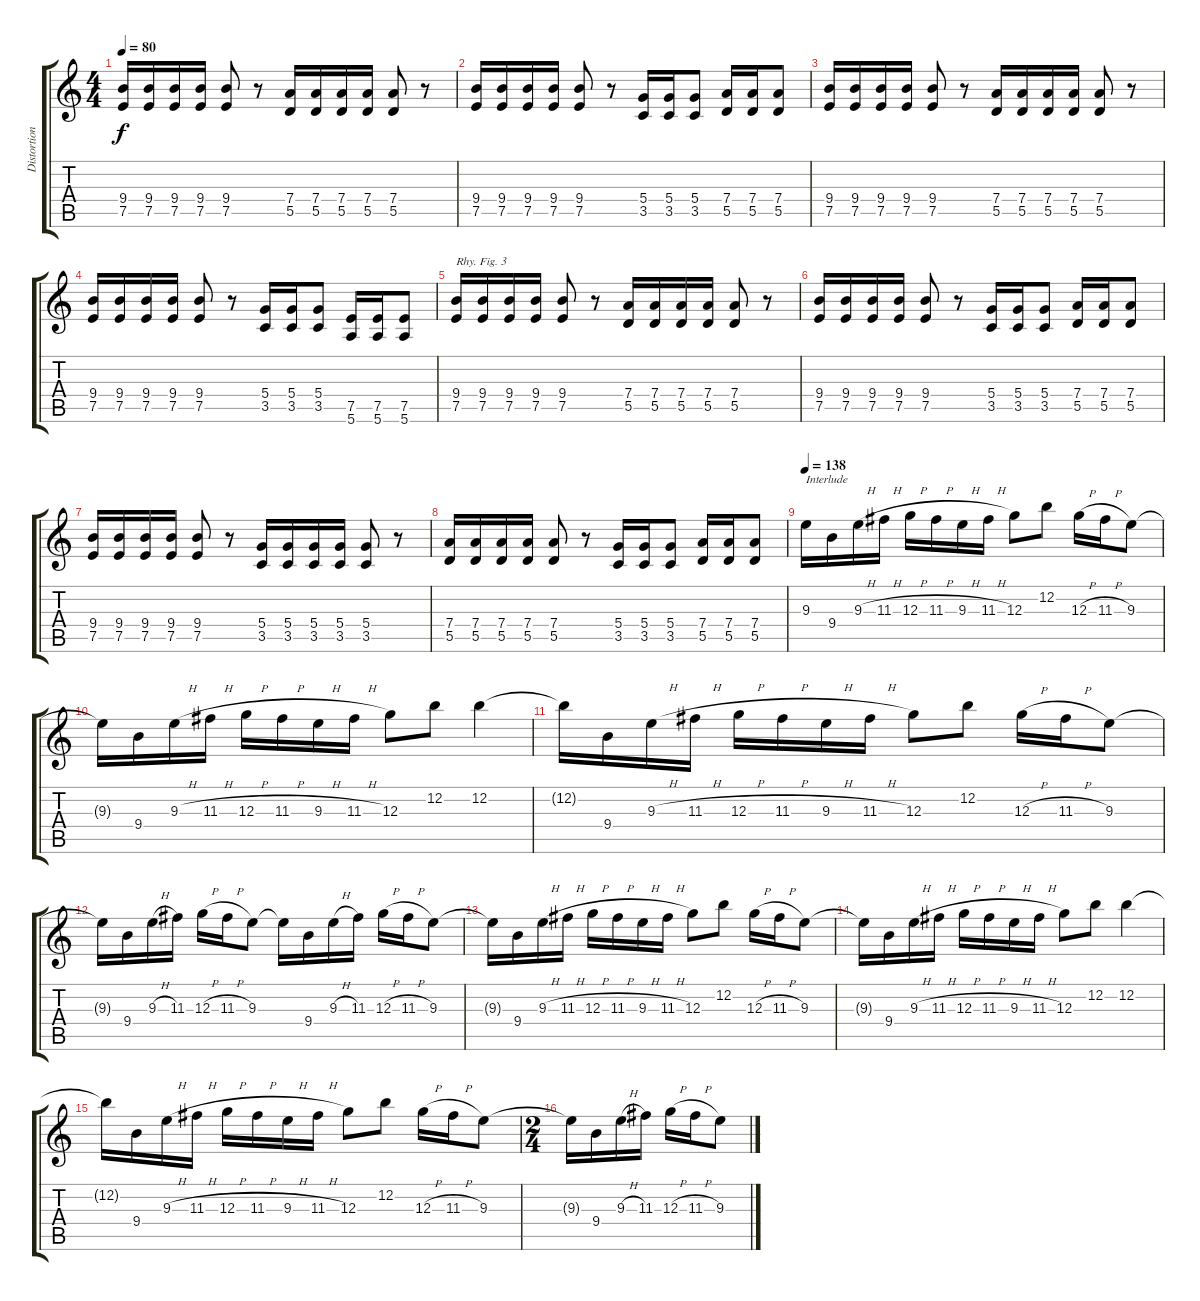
\track ("Distortion Guitar 2" "Distortion") {instrument distortionguitar}
\staff {score tabs}
\tuning (E4 B3 G3 D3 A2 E2) {hide}
\ts (4 4)
\tempo 80
\clef g2
\ks c
(9.4 7.5).16{dy f} (9.4 7.5).16 (9.4 7.5).16 (9.4 7.5).16 (9.4 7.5).8 r.8 (7.4 5.5).16 (7.4 5.5).16 (7.4 5.5).16 (7.4 5.5).16 (7.4 5.5).8 r.8 |
(9.4 7.5).16 (9.4 7.5).16 (9.4 7.5).16 (9.4 7.5).16 (9.4 7.5).8 r.8 (5.4 3.5).16 (5.4 3.5).16 (5.4 3.5).8 (7.4 5.5).16 (7.4 5.5).16 (7.4 5.5).8 |
(9.4 7.5).16 (9.4 7.5).16 (9.4 7.5).16 (9.4 7.5).16 (9.4 7.5).8 r.8 (7.4 5.5).16 (7.4 5.5).16 (7.4 5.5).16 (7.4 5.5).16 (7.4 5.5).8 r.8 |
(9.4 7.5).16 (9.4 7.5).16 (9.4 7.5).16 (9.4 7.5).16 (9.4 7.5).8 r.8 (5.4 3.5).16 (5.4 3.5).16 (5.4 3.5).8 (7.5 5.6).16 (7.5 5.6).16 (7.5 5.6).8 |
(9.4 7.5).16{txt "Rhy. Fig. 3"} (9.4 7.5).16 (9.4 7.5).16 (9.4 7.5).16 (9.4 7.5).8 r.8 (7.4 5.5).16 (7.4 5.5).16 (7.4 5.5).16 (7.4 5.5).16 (7.4 5.5).8 r.8 |
(9.4 7.5).16 (9.4 7.5).16 (9.4 7.5).16 (9.4 7.5).16 (9.4 7.5).8 r.8 (5.4 3.5).16 (5.4 3.5).16 (5.4 3.5).8 (7.4 5.5).16 (7.4 5.5).16 (7.4 5.5).8 |
(9.4 7.5).16 (9.4 7.5).16 (9.4 7.5).16 (9.4 7.5).16 (9.4 7.5).8 r.8 (5.4 3.5).16 (5.4 3.5).16 (5.4 3.5).16 (5.4 3.5).16 (5.4 3.5).8 r.8 |
(7.4 5.5).16 (7.4 5.5).16 (7.4 5.5).16 (7.4 5.5).16 (7.4 5.5).8 r.8 (5.4 3.5).16 (5.4 3.5).16 (5.4 3.5).8 (7.4 5.5).16 (7.4 5.5).16 (7.4 5.5).8 |
\tempo 138
9.3.16{txt "Interlude"} 9.4.16 9.3{h}.16 11.3{h}.16 12.3{h}.16 11.3{h}.16 9.3{h}.16 11.3{h}.16 12.3.8 12.2.8 12.3{h}.16 11.3{h}.16 9.3.8 |
9.3{t}.16 9.4.16 9.3{h}.16 11.3{h}.16 12.3{h}.16 11.3{h}.16 9.3{h}.16 11.3{h}.16 12.3.8 12.2.8 12.2.4 |
12.2{t}.16 9.4.16 9.3{h}.16 11.3{h}.16 12.3{h}.16 11.3{h}.16 9.3{h}.16 11.3{h}.16 12.3.8 12.2.8 12.3{h}.16 11.3{h}.16 9.3.8 |
9.3{t}.16 9.4.16 9.3{h}.16 11.3.16 12.3{h}.16 11.3{h}.16 9.3.8 9.3{t}.16 9.4.16 9.3{h}.16 11.3.16 12.3{h}.16 11.3{h}.16 9.3.8 |
9.3{t}.16 9.4.16 9.3{h}.16 11.3{h}.16 12.3{h}.16 11.3{h}.16 9.3{h}.16 11.3{h}.16 12.3.8 12.2.8 12.3{h}.16 11.3{h}.16 9.3.8 |
9.3{t}.16 9.4.16 9.3{h}.16 11.3{h}.16 12.3{h}.16 11.3{h}.16 9.3{h}.16 11.3{h}.16 12.3.8 12.2.8 12.2.4 |
12.2{t}.16 9.4.16 9.3{h}.16 11.3{h}.16 12.3{h}.16 11.3{h}.16 9.3{h}.16 11.3{h}.16 12.3.8 12.2.8 12.3{h}.16 11.3{h}.16 9.3.8 |
\ts (2 4)
9.3{t}.16 9.4.16 9.3{h}.16 11.3.16 12.3{h}.16 11.3{h}.16 9.3.8
